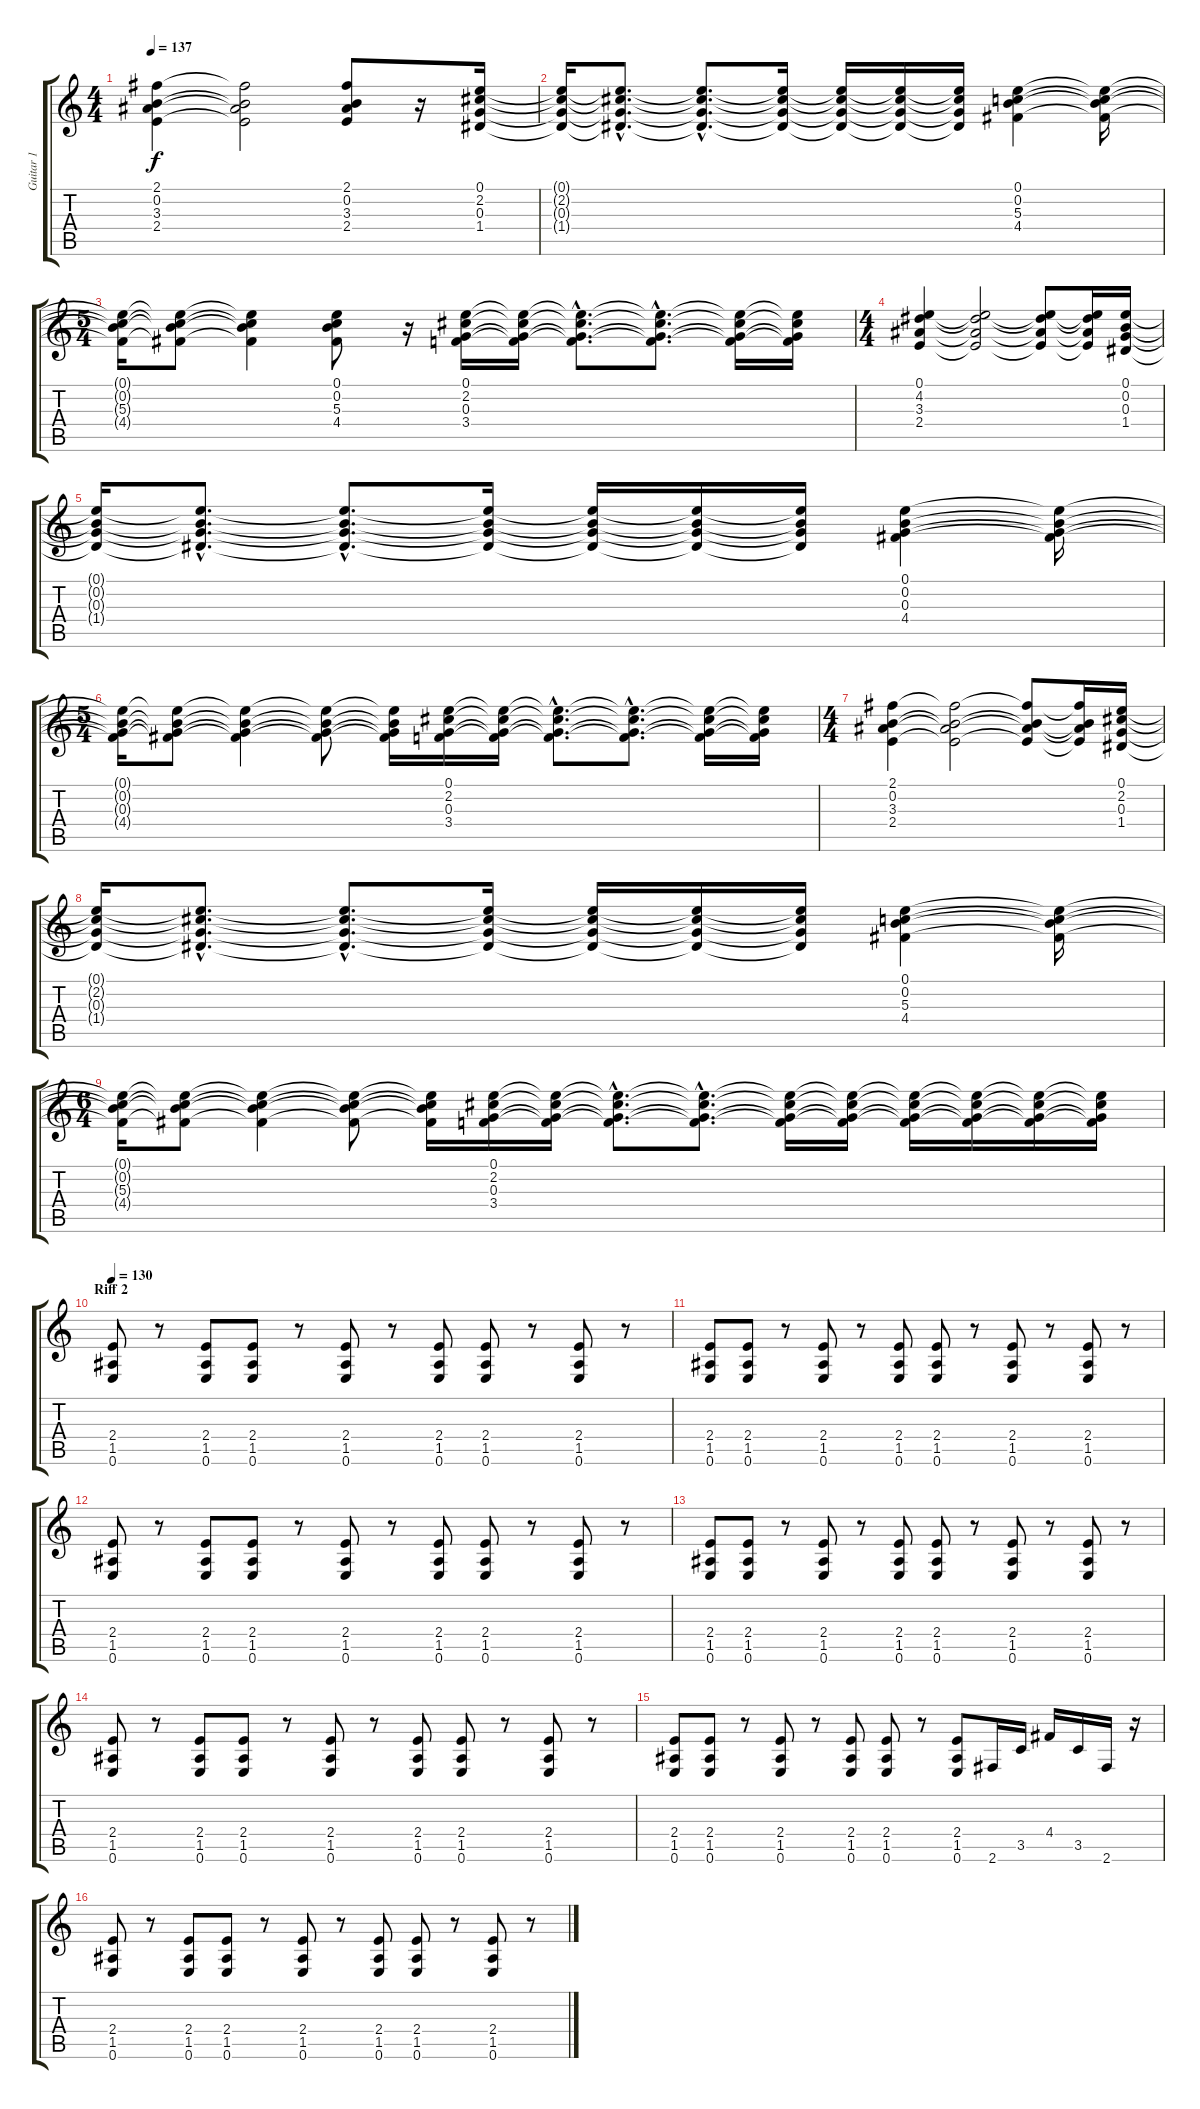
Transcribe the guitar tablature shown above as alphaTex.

\track ("Guitar 1" "Guitar 1") {instrument electricguitarjazz}
\staff {score tabs}
\tuning (E4 B3 G3 D3 A2 E2) {hide}
\ts (4 4)
\tempo 137
\clef g2
\ks c
(2.1 0.2 3.3 2.4).4{dy f} (2.1{t} 0.2{t} 3.3{t} 2.4{t}).2 (2.1 0.2 3.3 2.4).8 r.16 (0.1 2.2 0.3 1.4).16 |
(0.1{t} 2.2{t} 0.3{t} 1.4{t}).16 (0.1{hac t} 2.2{hac t} 0.3{hac t} 1.4{hac t}).8{d} (0.1{hac t} 2.2{hac t} 0.3{hac t} 1.4{hac t}).8{d} (0.1{t} 2.2{t} 0.3{t} 1.4{t}).16 (0.1{t} 2.2{t} 0.3{t} 1.4{t}).16 (0.1{t} 2.2{t} 0.3{t} 1.4{t}).16 (0.1{t} 2.2{t} 0.3{t} 1.4{t}).16 (0.1 0.2 5.3 4.4).4 (0.1{t} 0.2{t} 5.3{t} 4.4{t}).16 |
\ts (5 4)
(0.1{t} 0.2{t} 5.3{t} 4.4{t}).16 (0.1{t} 0.2{t} 5.3{t} 4.4{t}).8 (0.1{t} 0.2{t} 5.3{t} 4.4{t}).4 (0.1 0.2 5.3 4.4).8 r.16 (0.1 2.2 0.3 3.4).16 (0.1{t} 2.2{t} 0.3{t} 3.4{t}).16 (0.1{hac t} 2.2{hac t} 0.3{hac t} 3.4{hac t}).8{d} (0.1{hac t} 2.2{hac t} 0.3{hac t} 3.4{hac t}).8{d} (0.1{t} 2.2{t} 0.3{t} 3.4{t}).16 (0.1{t} 2.2{t} 0.3{t} 3.4{t}).16 |
\ts (4 4)
(0.1 4.2 3.3 2.4).4 (0.1{t} 4.2{t} 3.3{t} 2.4{t}).2 (0.1{t} 4.2{t} 3.3{t} 2.4{t}).8 (0.1{t} 4.2{t} 3.3{t} 2.4{t}).16 (0.1 0.2 0.3 1.4).16 |
(0.1{t} 0.2{t} 0.3{t} 1.4{t}).16 (0.1{hac t} 0.2{hac t} 0.3{hac t} 1.4{hac t}).8{d} (0.1{hac t} 0.2{hac t} 0.3{hac t} 1.4{hac t}).8{d} (0.1{t} 0.2{t} 0.3{t} 1.4{t}).16 (0.1{t} 0.2{t} 0.3{t} 1.4{t}).16 (0.1{t} 0.2{t} 0.3{t} 1.4{t}).16 (0.1{t} 0.2{t} 0.3{t} 1.4{t}).16 (0.1 0.2 0.3 4.4).4 (0.1{t} 0.2{t} 0.3{t} 4.4{t}).16 |
\ts (5 4)
(0.1{t} 0.2{t} 0.3{t} 4.4{t}).16 (0.1{t} 0.2{t} 0.3{t} 4.4{t}).8 (0.1{t} 0.2{t} 0.3{t} 4.4{t}).4 (0.1{t} 0.2{t} 0.3{t} 4.4{t}).8 (0.1{t} 0.2{t} 0.3{t} 4.4{t}).16 (0.1 2.2 0.3 3.4).16 (0.1{t} 2.2{t} 0.3{t} 3.4{t}).16 (0.1{hac t} 2.2{hac t} 0.3{hac t} 3.4{hac t}).8{d} (0.1{hac t} 2.2{hac t} 0.3{hac t} 3.4{hac t}).8{d} (0.1{t} 2.2{t} 0.3{t} 3.4{t}).16 (0.1{t} 2.2{t} 0.3{t} 3.4{t}).16 |
\ts (4 4)
(2.1 0.2 3.3 2.4).4 (2.1{t} 0.2{t} 3.3{t} 2.4{t}).2 (2.1{t} 0.2{t} 3.3{t} 2.4{t}).8 (2.1{t} 0.2{t} 3.3{t} 2.4{t}).16 (0.1 2.2 0.3 1.4).16 |
(0.1{t} 2.2{t} 0.3{t} 1.4{t}).16 (0.1{hac t} 2.2{hac t} 0.3{hac t} 1.4{hac t}).8{d} (0.1{hac t} 2.2{hac t} 0.3{hac t} 1.4{hac t}).8{d} (0.1{t} 2.2{t} 0.3{t} 1.4{t}).16 (0.1{t} 2.2{t} 0.3{t} 1.4{t}).16 (0.1{t} 2.2{t} 0.3{t} 1.4{t}).16 (0.1{t} 2.2{t} 0.3{t} 1.4{t}).16 (0.1 0.2 5.3 4.4).4 (0.1{t} 0.2{t} 5.3{t} 4.4{t}).16 |
\ts (6 4)
(0.1{t} 0.2{t} 5.3{t} 4.4{t}).16 (0.1{t} 0.2{t} 5.3{t} 4.4{t}).8 (0.1{t} 0.2{t} 5.3{t} 4.4{t}).4 (0.1{t} 0.2{t} 5.3{t} 4.4{t}).8 (0.1{t} 0.2{t} 5.3{t} 4.4{t}).16 (0.1 2.2 0.3 3.4).16 (0.1{t} 2.2{t} 0.3{t} 3.4{t}).16 (0.1{hac t} 2.2{hac t} 0.3{hac t} 3.4{hac t}).8{d} (0.1{hac t} 2.2{hac t} 0.3{hac t} 3.4{hac t}).8{d} (0.1{t} 2.2{t} 0.3{t} 3.4{t}).16 (0.1{t} 2.2{t} 0.3{t} 3.4{t}).16 (0.1{t} 2.2{t} 0.3{t} 3.4{t}).16 (0.1{t} 2.2{t} 0.3{t} 3.4{t}).16 (0.1{t} 2.2{t} 0.3{t} 3.4{t}).16 (0.1{t} 2.2{t} 0.3{t} 3.4{t}).16 |
\section ("" "Riff 2")
\tempo 130
(2.4 1.5 0.6).8 r.8 (2.4 1.5 0.6).8 (2.4 1.5 0.6).8 r.8 (2.4 1.5 0.6).8 r.8 (2.4 1.5 0.6).8 (2.4 1.5 0.6).8 r.8 (2.4 1.5 0.6).8 r.8 |
(2.4 1.5 0.6).8 (2.4 1.5 0.6).8 r.8 (2.4 1.5 0.6).8 r.8 (2.4 1.5 0.6).8 (2.4 1.5 0.6).8 r.8 (2.4 1.5 0.6).8 r.8 (2.4 1.5 0.6).8 r.8 |
(2.4 1.5 0.6).8 r.8 (2.4 1.5 0.6).8 (2.4 1.5 0.6).8 r.8 (2.4 1.5 0.6).8 r.8 (2.4 1.5 0.6).8 (2.4 1.5 0.6).8 r.8 (2.4 1.5 0.6).8 r.8 |
(2.4 1.5 0.6).8 (2.4 1.5 0.6).8 r.8 (2.4 1.5 0.6).8 r.8 (2.4 1.5 0.6).8 (2.4 1.5 0.6).8 r.8 (2.4 1.5 0.6).8 r.8 (2.4 1.5 0.6).8 r.8 |
(2.4 1.5 0.6).8 r.8 (2.4 1.5 0.6).8 (2.4 1.5 0.6).8 r.8 (2.4 1.5 0.6).8 r.8 (2.4 1.5 0.6).8 (2.4 1.5 0.6).8 r.8 (2.4 1.5 0.6).8 r.8 |
(2.4 1.5 0.6).8 (2.4 1.5 0.6).8 r.8 (2.4 1.5 0.6).8 r.8 (2.4 1.5 0.6).8 (2.4 1.5 0.6).8 r.8 (2.4 1.5 0.6).8 2.6.16 3.5.16 4.4.16 3.5.16 2.6.16 r.16 |
(2.4 1.5 0.6).8 r.8 (2.4 1.5 0.6).8 (2.4 1.5 0.6).8 r.8 (2.4 1.5 0.6).8 r.8 (2.4 1.5 0.6).8 (2.4 1.5 0.6).8 r.8 (2.4 1.5 0.6).8 r.8
